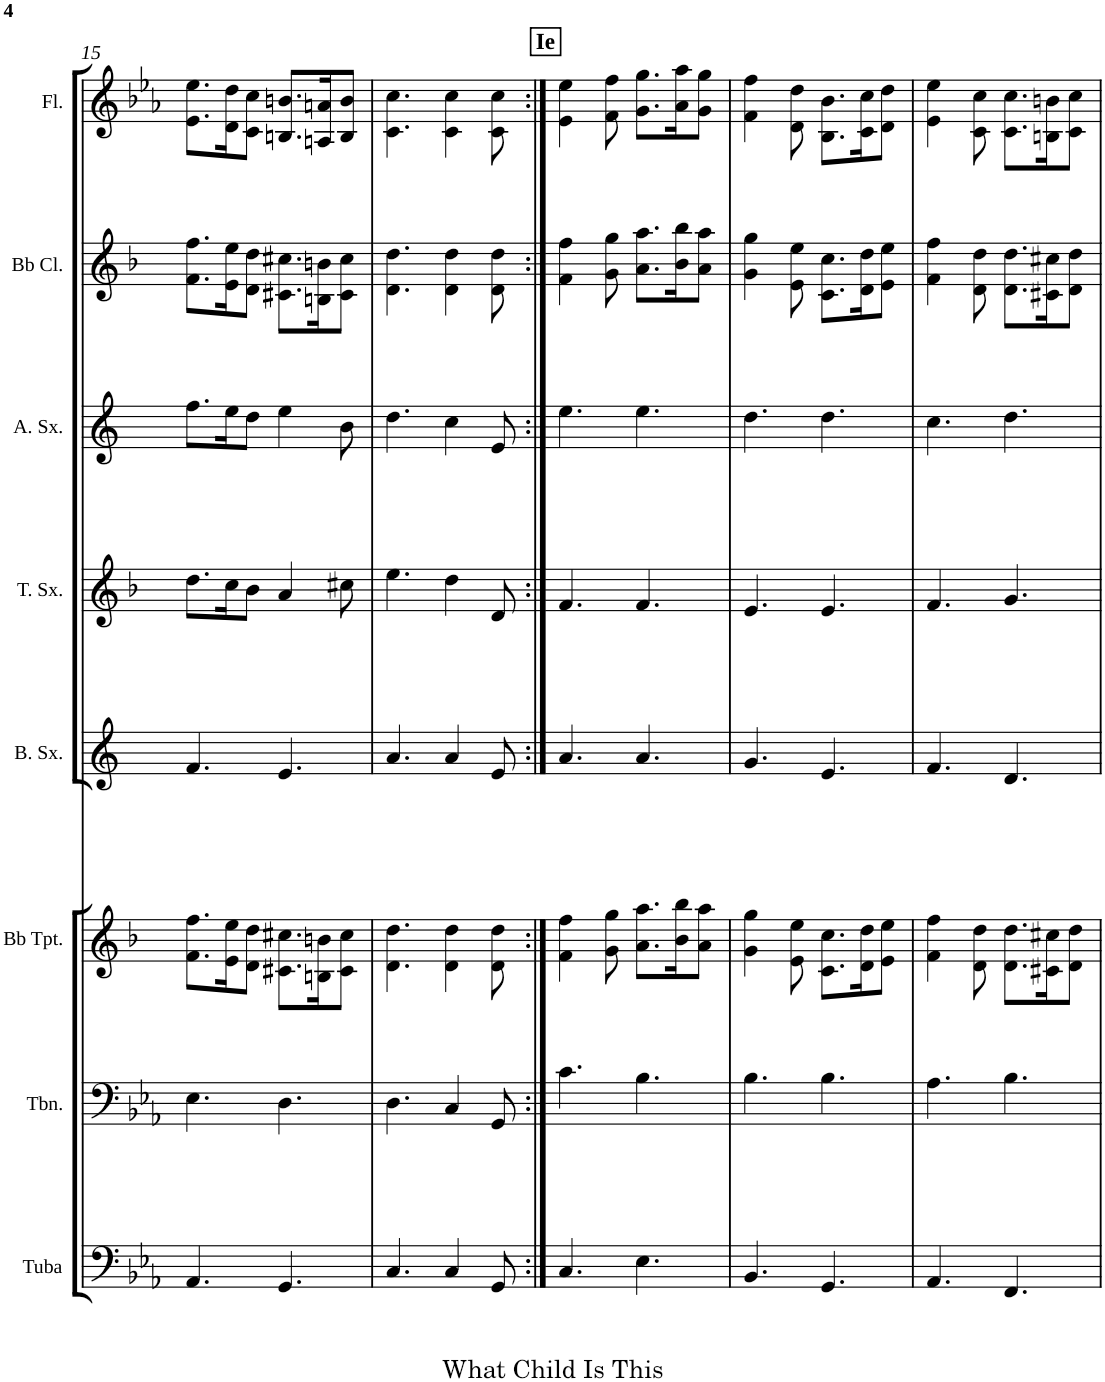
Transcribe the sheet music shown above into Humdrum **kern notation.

**kern	**kern	**kern	**kern	**kern	**kern	**kern	**kern
*part8	*part7	*part6	*part5	*part4	*part3	*part2	*part1
*staff8	*staff7	*staff6	*staff5	*staff4	*staff3	*staff2	*staff1
*I"Tuba	*I"Trombone	*I"Trumpet in Bb	*I"Baritone Sax	*I"Tenor Sax	*I"Alto Sax	*I"Clarinet in Bb	*I"Flute
*I'Tuba	*I'Tbn.	*	*I'B. Sx.	*I'T. Sx.	*I'A. Sx.	*	*I'Fl.
!!LO:PB:g=z
*clefF4	*clefF4	*clefG2	*clefG2	*clefG2	*clefG2	*clefG2	*clefG2
*	*	*Trd1c2	*Trd12c21	*Trd8c14	*Trd5c9	*Trd1c2	*
*k[b-e-a-]	*k[b-e-a-]	*k[b-]	*k[]	*k[b-]	*k[]	*k[b-]	*k[b-e-a-]
*c:	*c:	*d:	*	*d:	*	*d:	*c:
*M6/8	*M6/8	*M6/8	*M6/8	*M6/8	*M6/8	*M6/8	*M6/8
=15	=15	=15	=15	=15	=15	=15	=15
4.AA-/	4.E-\	8.f\ 8.ff\L	4.f/	8.dd\L	8.ff\L	8.f\ 8.ff\L	8.e-\ 8.ee-\L
.	.	16e\ 16ee\K	.	16cc\K	16ee\K	16e\ 16ee\K	16d\ 16dd\K
.	.	8d\ 8dd\J	.	8b-\J	8dd\J	8d\ 8dd\J	8c\ 8cc\J
4.GG/	4.D\	8.c#X\ 8.cc#X\L	4.e/	4a/	4ee\	8.c#X\ 8.cc#X\L	8.Bn/ 8.bn/L
.	.	16Bn\ 16bn\K	.	.	.	16Bn\ 16bn\K	16An/ 16an/K
.	.	8c#\ 8cc#\J	.	8cc#X\	8b\	8c#\ 8cc#\J	8B/ 8b/J
=16	=16	=16	=16	=16	=16	=16	=16
4.C/	4.D\	4.d\ 4.dd\	4.a/	4.ee\	4.dd\	4.d\ 4.dd\	4.c\ 4.cc\
4C/	4C/	4d\ 4dd\	4a/	4dd\	4cc\	4d\ 4dd\	4c\ 4cc\
8GG/	8GG/	8d\ 8dd\	8e/	8d/	8e/	8d\ 8dd\	8c\ 8cc\
!!LO:REH:place=s1:a:B:cj:fs=11.1:t=Ie
=17:|!	=17:|!	=17:|!	=17:|!	=17:|!	=17:|!	=17:|!	=17:|!
4.C/	4.c\	4f\ 4ff\	4.a/	4.f/	4.ee\	4f\ 4ff\	4e-\ 4ee-\
.	.	8g\ 8gg\	.	.	.	8g\ 8gg\	8f\ 8ff\
4.E-\	4.B-\	8.a\ 8.aa\L	4.a/	4.f/	4.ee\	8.a\ 8.aa\L	8.g\ 8.gg\L
.	.	16b-\ 16bb-\K	.	.	.	16b-\ 16bb-\K	16a-\ 16aa-\K
.	.	8a\ 8aa\J	.	.	.	8a\ 8aa\J	8g\ 8gg\J
=18	=18	=18	=18	=18	=18	=18	=18
4.BB-/	4.B-\	4g\ 4gg\	4.g/	4.e/	4.dd\	4g\ 4gg\	4f\ 4ff\
.	.	8e\ 8ee\	.	.	.	8e\ 8ee\	8d\ 8dd\
4.GG/	4.B-\	8.c\ 8.cc\L	4.e/	4.e/	4.dd\	8.c\ 8.cc\L	8.B-\ 8.b-\L
.	.	16d\ 16dd\K	.	.	.	16d\ 16dd\K	16c\ 16cc\K
.	.	8e\ 8ee\J	.	.	.	8e\ 8ee\J	8d\ 8dd\J
=19	=19	=19	=19	=19	=19	=19	=19
4.AA-/	4.A-\	4f\ 4ff\	4.f/	4.f/	4.cc\	4f\ 4ff\	4e-\ 4ee-\
.	.	8d\ 8dd\	.	.	.	8d\ 8dd\	8c\ 8cc\
4.FF/	4.B-\	8.d\ 8.dd\L	4.d/	4.g/	4.dd\	8.d\ 8.dd\L	8.c\ 8.cc\L
.	.	16c#X\ 16cc#X\K	.	.	.	16c#X\ 16cc#X\K	16Bn\ 16bn\K
.	.	8d\ 8dd\J	.	.	.	8d\ 8dd\J	8c\ 8cc\J
=	=	=	=	=	=	=	=
*-	*-	*-	*-	*-	*-	*-	*-
